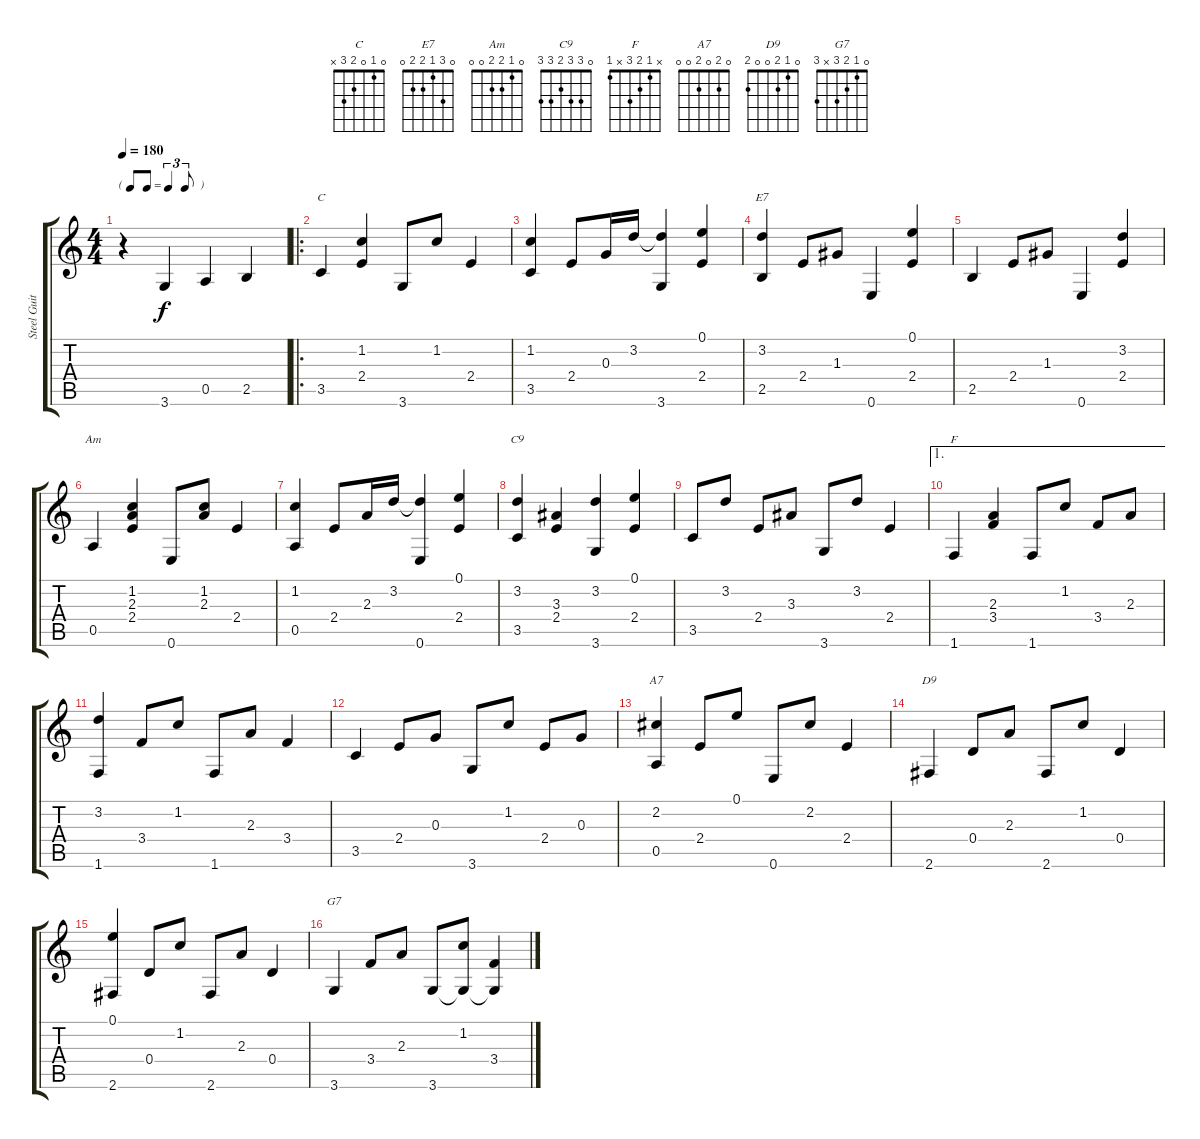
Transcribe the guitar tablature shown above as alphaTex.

\track ("Steel Guitar" "Steel Guit") {instrument acousticguitarsteel}
\staff {score tabs}
\tuning (E4 B3 G3 D3 A2 E2) {hide}
\chord ("C" 0 1 0 2 3 x)
\chord ("E7" 0 3 1 2 2 0)
\chord ("Am" 0 1 2 2 0 0)
\chord ("C9" 0 3 3 2 3 3)
\chord ("F" x 1 2 3 x 1)
\chord ("A7" 0 2 0 2 0 0)
\chord ("D9" 0 1 2 0 0 2)
\chord ("G7" 0 1 2 3 x 3)
\ts (4 4)
\tf triplet8th
\tempo 180
\clef g2
\ks c
r.4{dy f instrument acousticguitarsteel} 3.6.4 0.5.4 2.5.4 |
\ro
3.5.4{ch "C"} (1.2 2.4).4 3.6.8 1.2.8 2.4.4 |
(1.2 3.5).4 2.4.8 0.3.16 3.2.16 (3.2{t} 3.6).4 (0.1 2.4).4 |
(3.2 2.5).4{ch "E7"} 2.4.8 1.3.8 0.6.4 (0.1 2.4).4 |
2.5.4 2.4.8 1.3.8 0.6.4 (3.2 2.4).4 |
0.5.4{ch "Am"} (1.2 2.3 2.4).4 0.6.8 (1.2 2.3).8 2.4.4 |
(1.2 0.5).4 2.4.8 2.3.16 3.2.16 (3.2{t} 0.6).4 (0.1 2.4).4 |
(3.2 3.5).4{ch "C9"} (3.3 2.4).4 (3.2 3.6).4 (0.1 2.4).4 |
3.5.8 3.2.8 2.4.8 3.3.8 3.6.8 3.2.8 2.4.4 |
\ae 1
1.6.4{ch "F"} (2.3 3.4).4 1.6.8 1.2.8 3.4.8 2.3.8 |
(3.2 1.6).4 3.4.8 1.2.8 1.6.8 2.3.8 3.4.4 |
3.5.4 2.4.8 0.3.8 3.6.8 1.2.8 2.4.8 0.3.8 |
(2.2 0.5).4{ch "A7"} 2.4.8 0.1.8 0.6.8 2.2.8 2.4.4 |
2.6.4{ch "D9"} 0.4.8 2.3.8 2.6.8 1.2.8 0.4.4 |
(0.1 2.6).4 0.4.8 1.2.8 2.6.8 2.3.8 0.4.4 |
3.6.4{ch "G7"} 3.4.8 2.3.8 3.6.8 (1.2 3.6{t}).8 (3.4 3.6{t}).4
